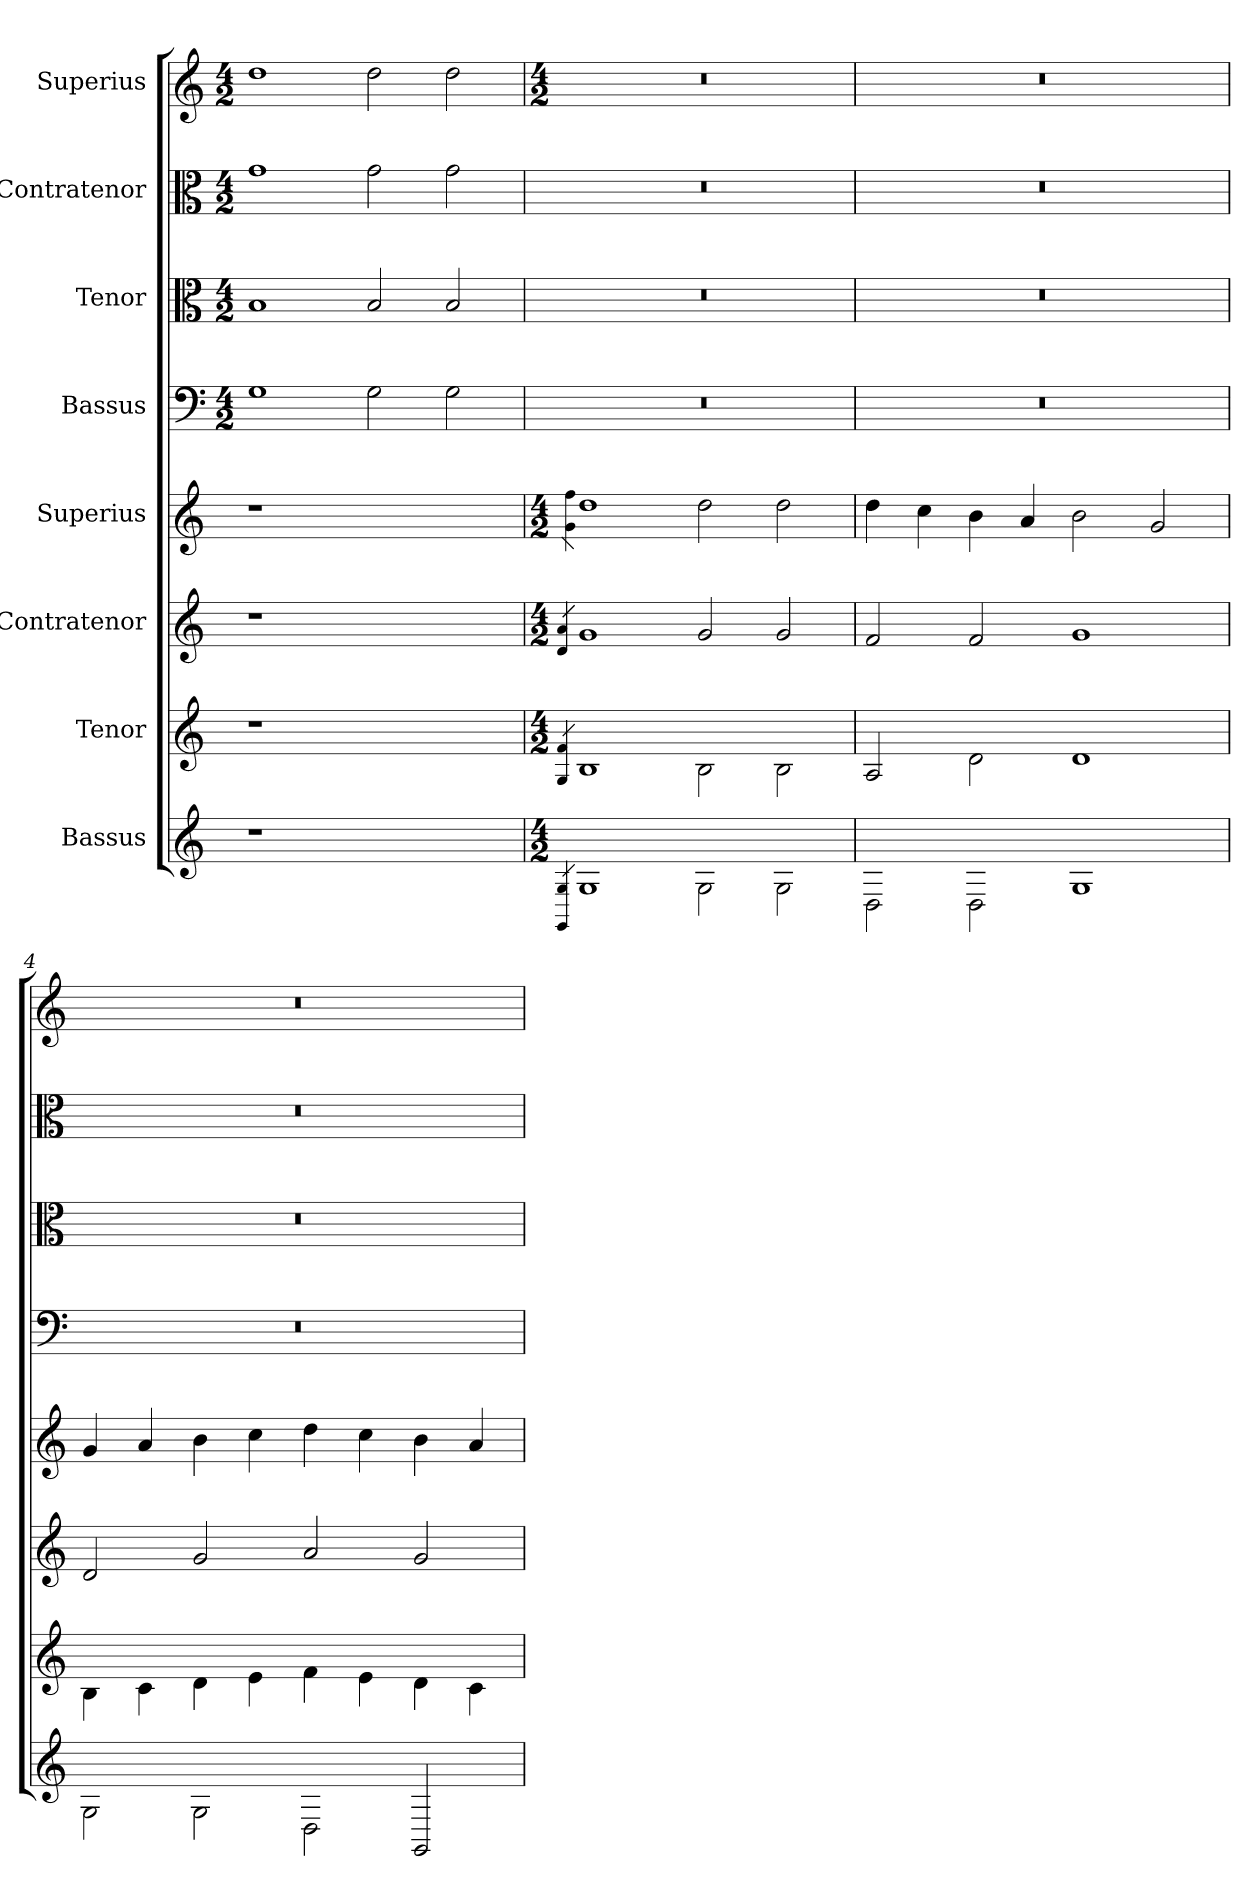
**kern	**kern	**kern	**kern	**kern	**kern	**kern	**kern
*part8	*part7	*part6	*part5	*part4	*part3	*part2	*part1
*staff8	*staff7	*staff6	*staff5	*staff4	*staff3	*staff2	*staff1
*I"Bassus	*I"Tenor	*I"Contratenor	*I"Superius	*I"Bassus	*I"Tenor	*I"Contratenor	*I"Superius
*clefG2	*clefG2	*clefG2	*clefG2	*clefF4	*clefC3	*clefC3	*clefG2
*k[]	*k[]	*k[]	*k[]	*k[]	*k[]	*k[]	*k[]
*	*	*	*	*M4/2	*M4/2	*M4/2	*M4/2
=1	=1	=1	=1	=1	=1	=1	=1
1r	1r	1r	1r	1G	1B	1g	1dd
1ryy	1ryy	1ryy	1ryy	2G\	2B/	2g\	2dd\
.	.	.	.	2G\	2B/	2g\	2dd\
!!LO:LB:g=z
=2	=2	=2	=2	=2	=2	=2	=2
*M4/2	*M4/2	*M4/2	*M4/2	*	*	*	*M4/2
4qGG 4qG	4qG 4qf	4qd 4qa	4qg 4qff	.	.	.	.
1G	1B	1g	1dd	0r	0r	0r	0r
2G\	2B\	2g/	2dd\	.	.	.	.
2G\	2B\	2g/	2dd\	.	.	.	.
=3	=3	=3	=3	=3	=3	=3	=3
2D\	2A/	2f/	4dd\	0r	0r	0r	0r
.	.	.	4cc\	.	.	.	.
2D\	2d\	2f/	4b\	.	.	.	.
.	.	.	4a/	.	.	.	.
1G	1d	1g	2b\	.	.	.	.
.	.	.	2g/	.	.	.	.
=4	=4	=4	=4	=4	=4	=4	=4
2G\	4B\	2d/	4g/	0r	0r	0r	0r
.	4c\	.	4a/	.	.	.	.
2G\	4d\	2g/	4b\	.	.	.	.
.	4e\	.	4cc\	.	.	.	.
2D\	4f\	2a/	4dd\	.	.	.	.
.	4e\	.	4cc\	.	.	.	.
2GG/	4d\	2g/	4b\	.	.	.	.
.	4c\	.	4a/	.	.	.	.
=	=	=	=	=	=	=	=
*-	*-	*-	*-	*-	*-	*-	*-
